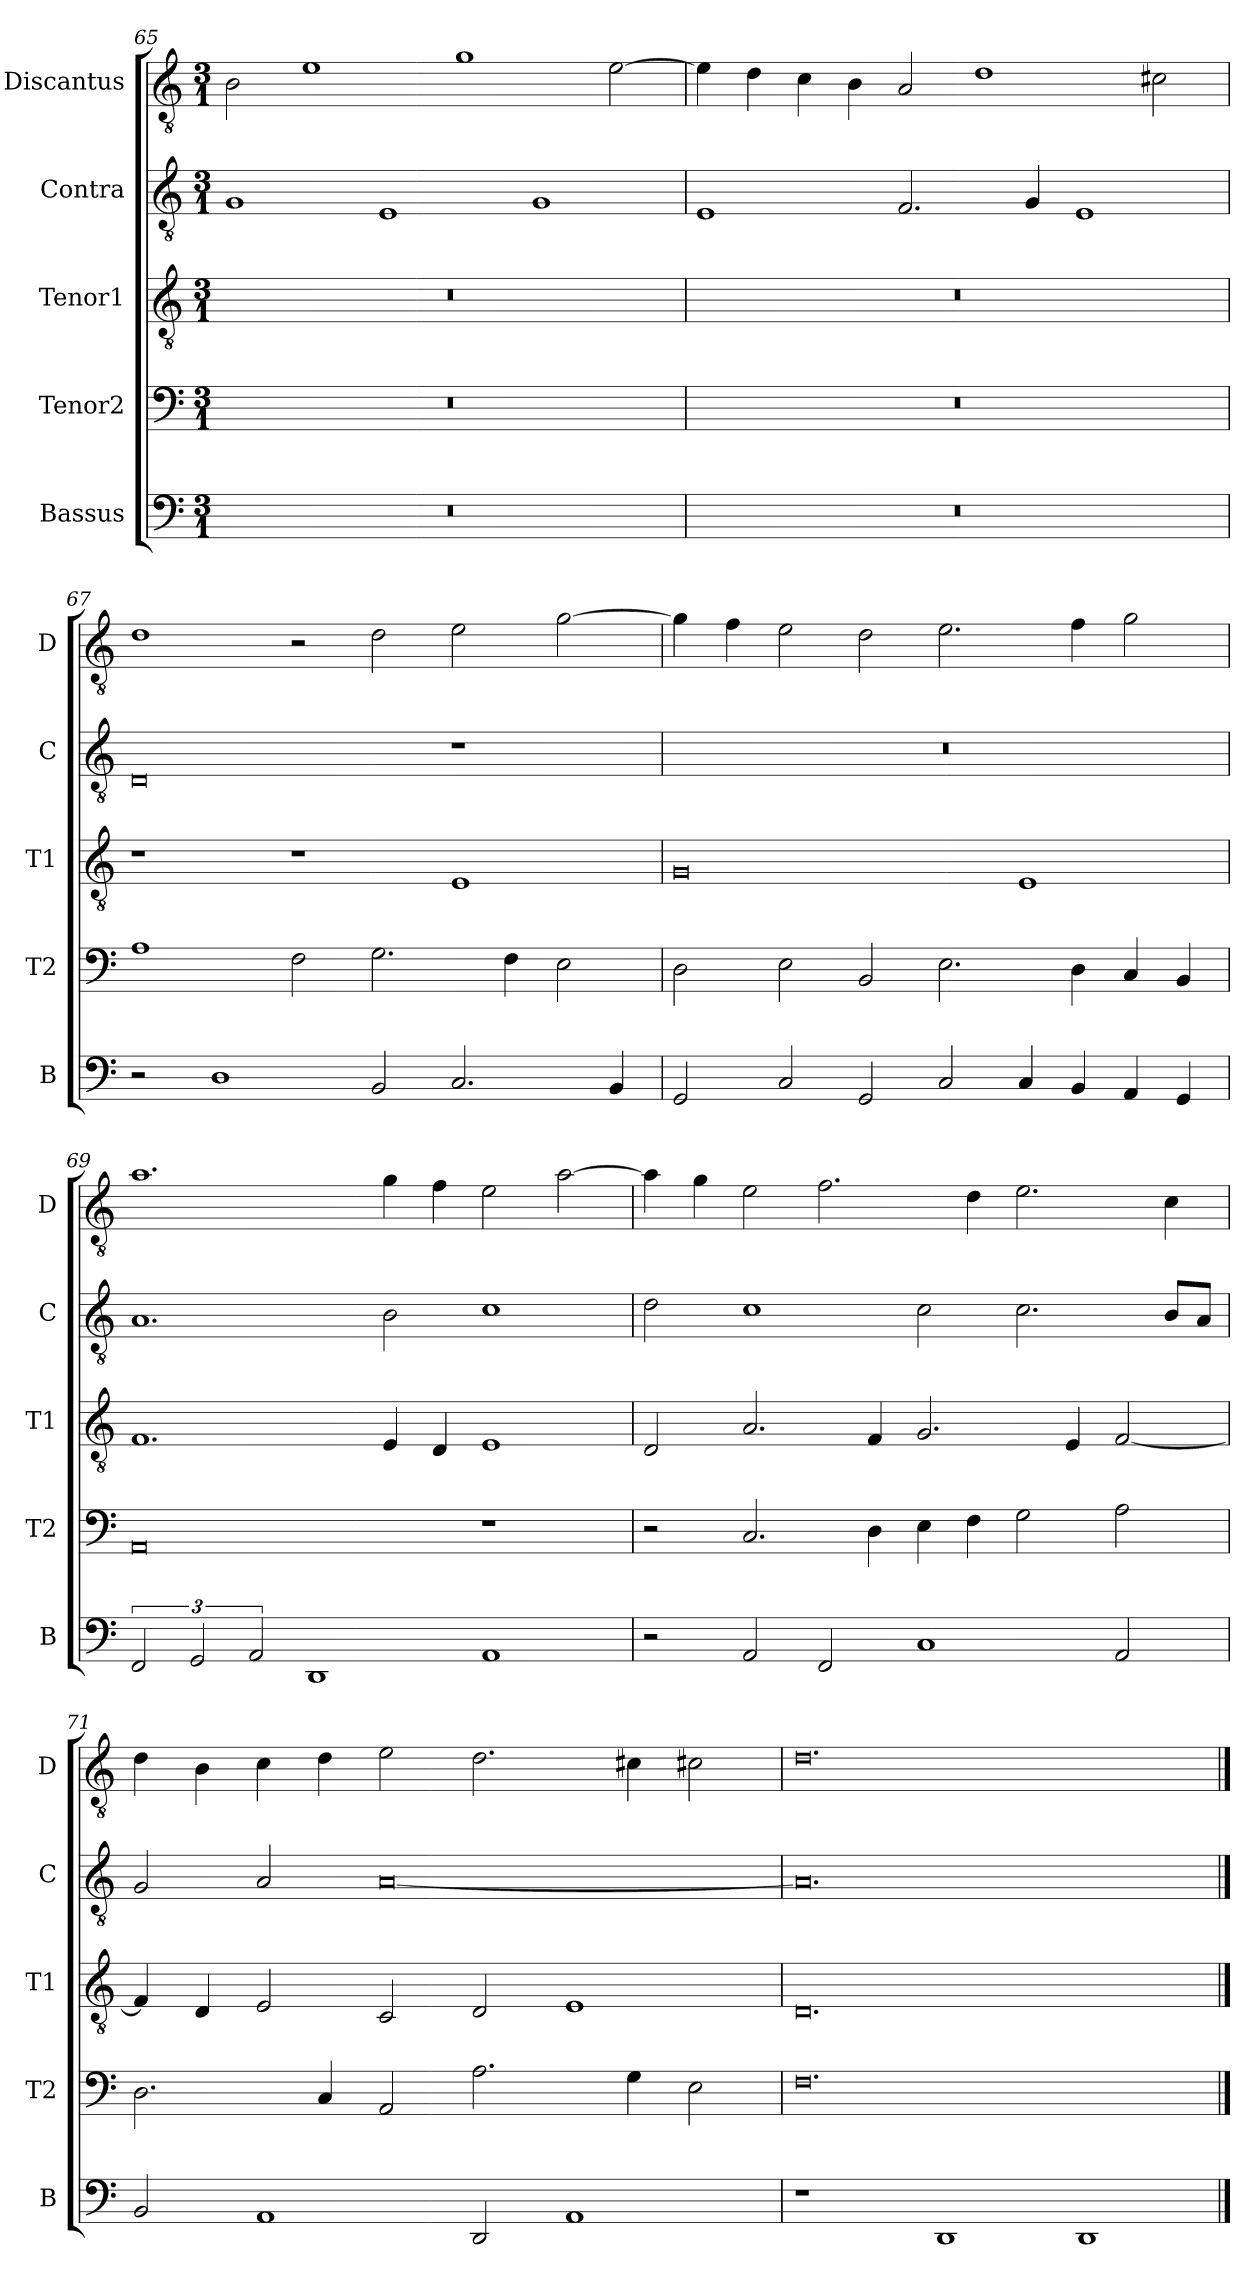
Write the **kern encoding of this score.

**kern	**kern	**kern	**kern	**kern
*part5	*part4	*part3	*part2	*part1
*staff5	*staff4	*staff3	*staff2	*staff1
*I"Bassus	*I"Tenor2	*I"Tenor1	*I"Contra	*I"Discantus
*I'B	*I'T2	*I'T1	*I'C	*I'D
*clefF4	*clefF4	*clefGv2	*clefGv2	*clefGv2
*k[]	*k[]	*k[]	*k[]	*k[]
*M3/1	*M3/1	*M3/1	*M3/1	*M3/1
=65	=65	=65	=65	=65
0.r	0.r	0.r	1G	2B\
.	.	.	.	1e
.	.	.	1E	.
.	.	.	.	1g
.	.	.	1G	.
.	.	.	.	[2e\
=66	=66	=66	=66	=66
0.r	0.r	0.r	1E	4e\]
.	.	.	.	4d\
.	.	.	.	4c\
.	.	.	.	4B\
.	.	.	2.F/	2A/
.	.	.	.	1d
.	.	.	4G/	.
.	.	.	1E	.
.	.	.	.	2c#X\
=67	=67	=67	=67	=67
2r	1A	1r	0D	1d
1D	.	.	.	.
.	2F\	1r	.	2r
2BB/	2.G\	.	.	2d\
2.C/	.	1E	1r	2e\
.	4F\	.	.	.
.	2E\	.	.	[2g\
4BB/	.	.	.	.
=68	=68	=68	=68	=68
2GG/	2D\	0G	0.r	4g\]
.	.	.	.	4f\
2C/	2E\	.	.	2e\
2GG/	2BB/	.	.	2d\
2C/	2.E\	.	.	2.e\
4C/	.	1E	.	.
4BB/	4D\	.	.	4f\
4AA/	4C/	.	.	2g\
4GG/	4BB/	.	.	.
=69	=69	=69	=69	=69
3FF/	0AA	1.F	1.A	1.a
3GG/	.	.	.	.
3AA/	.	.	.	.
1DD	.	.	.	.
.	.	4E/	2B\	4g\
.	.	4D/	.	4f\
1AA	1r	1E	1c	2e\
.	.	.	.	[2a\
=70	=70	=70	=70	=70
2r	2r	2D/	2d\	4a\]
.	.	.	.	4g\
2AA/	2.C/	2.A/	1c	2e\
2FF/	.	.	.	2.f\
.	4D\	4F/	.	.
1C	4E\	2.G/	2c\	.
.	4F\	.	.	4d\
.	2G\	.	2.c\	2.e\
.	.	4E/	.	.
2AA/	2A\	[2F/	.	.
.	.	.	8B/L	4c\
.	.	.	8A/J	.
=71	=71	=71	=71	=71
2BB/	2.D\	4F/]	2G/	4d\
.	.	4D/	.	4B\
1AA	.	2E/	2A/	4c\
.	4C/	.	.	4d\
.	2AA/	2C/	[0A	2e\
2DD/	2.A\	2D/	.	2.d\
1AA	.	1E	.	.
.	4G\	.	.	4c#X\
.	2E\	.	.	2c#X\
=72	=72	=72	=72	=72
1r	0.F	0.D	0.A]	0.d
1DD	.	.	.	.
1DD	.	.	.	.
==	==	==	==	==
*-	*-	*-	*-	*-
